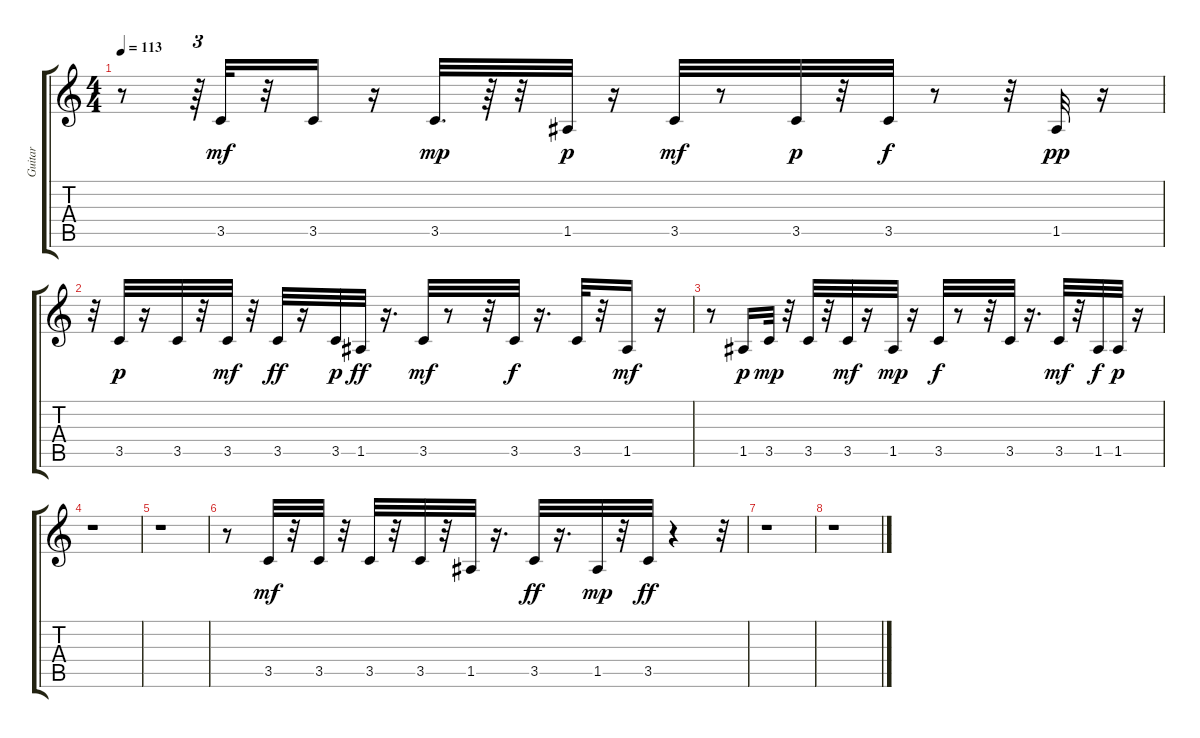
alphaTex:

\track ("Guitar" "Guitar") {instrument acousticguitarnylon}
\staff {score tabs}
\tuning (E4 B3 G3 D3 A2 E2) {hide}
\ts (4 4)
\tempo 113
\clef g2
\ks c
r.8{dy f} r.64{tu (3 2)} 3.5.32{dy mf} r.32 3.5.16 r.16 3.5.32{d dy mp} r.64 r.32 1.5.32{dy p} r.16 3.5.32{dy mf} r.8 3.5.32{dy p} r.32 3.5.32{dy f} r.8 r.32 1.5.32{dy pp} r.16 |
r.32 3.5.32{dy p} r.16 3.5.32 r.32 3.5.32{dy mf} r.32 3.5.32{dy ff} r.16 3.5.32{dy p} 1.5.32{dy ff} r.16{d} 3.5.32{dy mf} r.8 r.32 3.5.32{dy f} r.16{d} 3.5.32 r.32 1.5.16{dy mf} r.16 |
r.8 1.5.16{dy p} 3.5.32{dy mp} r.32 3.5.32 r.32 3.5.32{dy mf} r.16 1.5.32{dy mp} r.16 3.5.32{dy f} r.8 r.32 3.5.32 r.16{d} 3.5.32{dy mf} r.32 1.5.32{dy f} 1.5.32{dy p} r.16 |
r.1 |
r.1 |
r.8 3.5.32{dy mf} r.32 3.5.32 r.32 3.5.32 r.32 3.5.32 r.32 1.5.32 r.16{d} 3.5.32{dy ff} r.16{d} 1.5.32{dy mp} r.32 3.5.32{dy ff} r.4 r.32 |
r.1 |
r.1
